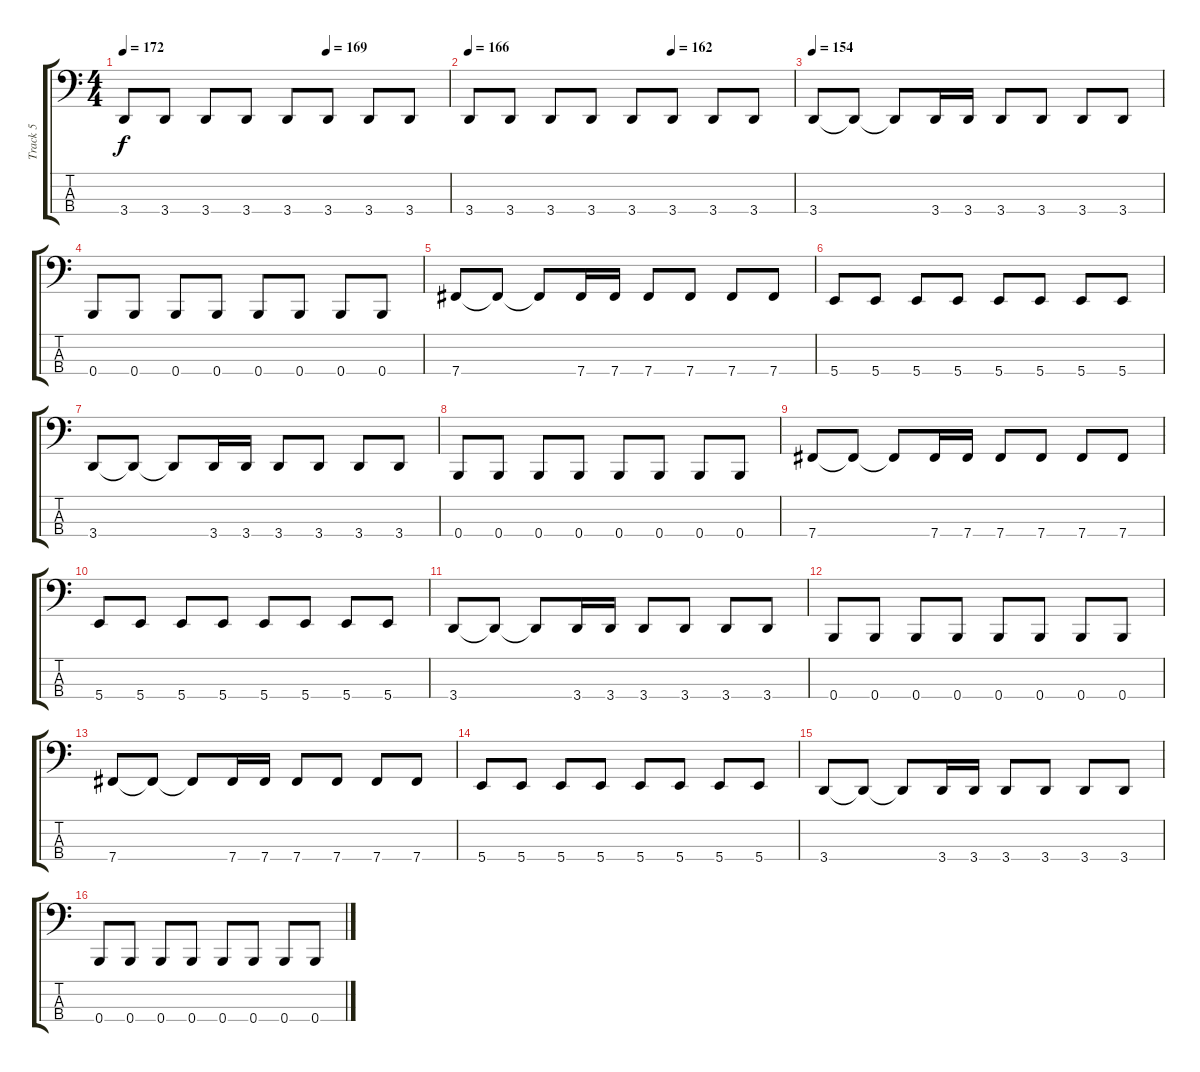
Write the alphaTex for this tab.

\track ("Track 5" "Track 5") {instrument electricbasspick}
\staff {score tabs}
\tuning (E2 B1 Gb1 B0) {hide}
\ts (4 4)
\tempo 172
\tempo (169 0.625)
\clef f4
\ks c
3.4.8{dy f} 3.4.8 3.4.8 3.4.8 3.4.8 3.4.8 3.4.8 3.4.8 |
\tempo 166
\tempo (162 0.625)
3.4.8 3.4.8 3.4.8 3.4.8 3.4.8 3.4.8 3.4.8 3.4.8 |
\tempo 154
3.4.8 3.4{t}.8 3.4{t}.8 3.4.16 3.4.16 3.4.8 3.4.8 3.4.8 3.4.8 |
0.4.8 0.4.8 0.4.8 0.4.8 0.4.8 0.4.8 0.4.8 0.4.8 |
7.4.8 7.4{t}.8 7.4{t}.8 7.4.16 7.4.16 7.4.8 7.4.8 7.4.8 7.4.8 |
5.4.8 5.4.8 5.4.8 5.4.8 5.4.8 5.4.8 5.4.8 5.4.8 |
3.4.8 3.4{t}.8 3.4{t}.8 3.4.16 3.4.16 3.4.8 3.4.8 3.4.8 3.4.8 |
0.4.8 0.4.8 0.4.8 0.4.8 0.4.8 0.4.8 0.4.8 0.4.8 |
7.4.8 7.4{t}.8 7.4{t}.8 7.4.16 7.4.16 7.4.8 7.4.8 7.4.8 7.4.8 |
5.4.8 5.4.8 5.4.8 5.4.8 5.4.8 5.4.8 5.4.8 5.4.8 |
3.4.8 3.4{t}.8 3.4{t}.8 3.4.16 3.4.16 3.4.8 3.4.8 3.4.8 3.4.8 |
0.4.8 0.4.8 0.4.8 0.4.8 0.4.8 0.4.8 0.4.8 0.4.8 |
7.4.8 7.4{t}.8 7.4{t}.8 7.4.16 7.4.16 7.4.8 7.4.8 7.4.8 7.4.8 |
5.4.8 5.4.8 5.4.8 5.4.8 5.4.8 5.4.8 5.4.8 5.4.8 |
3.4.8 3.4{t}.8 3.4{t}.8 3.4.16 3.4.16 3.4.8 3.4.8 3.4.8 3.4.8 |
0.4.8 0.4.8 0.4.8 0.4.8 0.4.8 0.4.8 0.4.8 0.4.8
